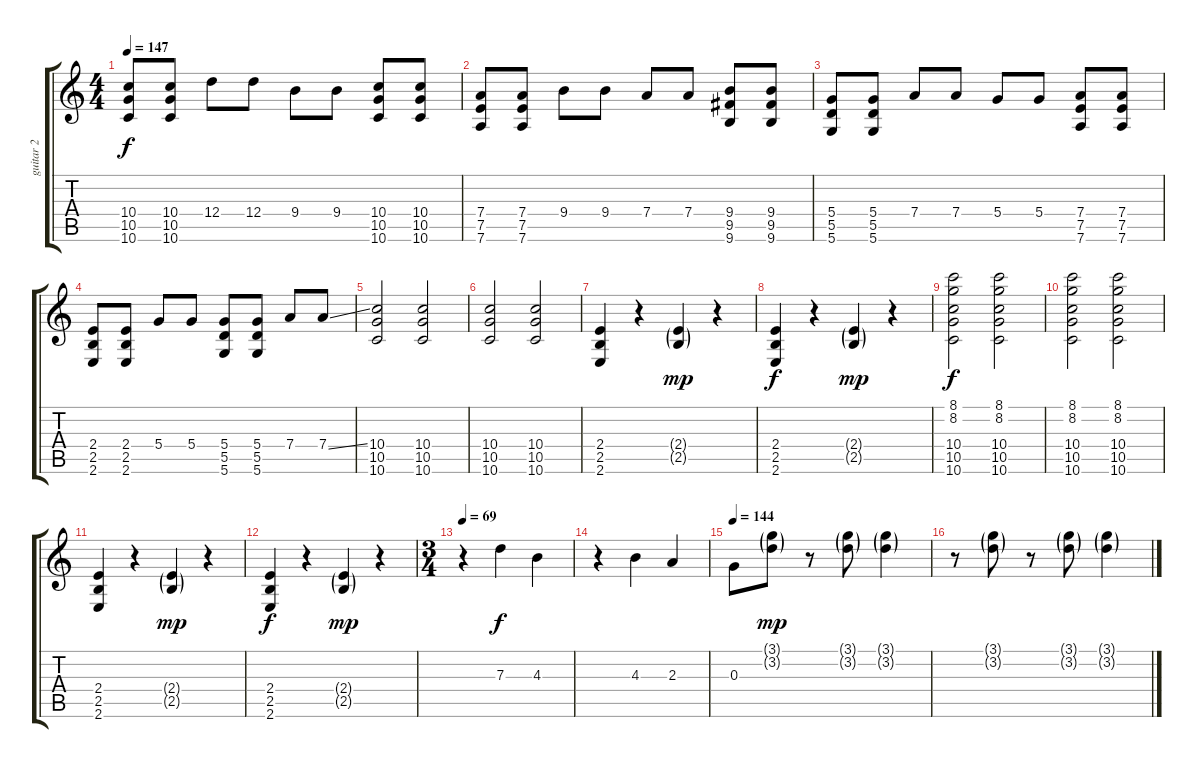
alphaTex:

\track ("guitar 2" "guitar 2") {instrument electricguitarclean}
\staff {score tabs}
\tuning (E4 B3 G3 D3 A2 D2) {hide}
\ts (4 4)
\tempo 147
\clef g2
\ks c
(10.4 10.5 10.6).8{dy f} (10.4 10.5 10.6).8 12.4.8 12.4.8 9.4.8 9.4.8 (10.4 10.5 10.6).8 (10.4 10.5 10.6).8 |
(7.4 7.5 7.6).8 (7.4 7.5 7.6).8 9.4.8 9.4.8 7.4.8 7.4.8 (9.4 9.5 9.6).8 (9.4 9.5 9.6).8 |
(5.4 5.5 5.6).8 (5.4 5.5 5.6).8 7.4.8 7.4.8 5.4.8 5.4.8 (7.4 7.5 7.6).8 (7.4 7.5 7.6).8 |
(2.4 2.5 2.6).8 (2.4 2.5 2.6).8 5.4.8 5.4.8 (5.4 5.5 5.6).8 (5.4 5.5 5.6).8 7.4.8 7.4{ss}.8 |
(10.4 10.5 10.6).2{instrument distortionguitar} (10.4 10.5 10.6).2 |
(10.4 10.5 10.6).2 (10.4 10.5 10.6).2 |
(2.4 2.5 2.6).4 r.4 (2.4{g} 2.5{g}).4{dy mp} r.4 |
(2.4 2.5 2.6).4{dy f} r.4 (2.4{g} 2.5{g}).4{dy mp} r.4 |
(8.1 8.2 10.4 10.5 10.6).2{dy f} (8.1 8.2 10.4 10.5 10.6).2 |
(8.1 8.2 10.4 10.5 10.6).2 (8.1 8.2 10.4 10.5 10.6).2 |
(2.4 2.5 2.6).4 r.4 (2.4{g} 2.5{g}).4{dy mp} r.4 |
(2.4 2.5 2.6).4{dy f} r.4 (2.4{g} 2.5{g}).4{dy mp} r.4 |
\ts (3 4)
\tempo 69
r.4{instrument electricguitarclean} 7.3.4{dy f} 4.3.4 |
r.4 4.3.4 2.3.4 |
\tempo 144
0.3.8 (3.1{g} 3.2{g}).8{dy mp} r.8 (3.1{g} 3.2{g}).8 (3.1{g} 3.2{g}).4 |
r.8 (3.1{g} 3.2{g}).8 r.8 (3.1{g} 3.2{g}).8 (3.1{g} 3.2{g}).4
